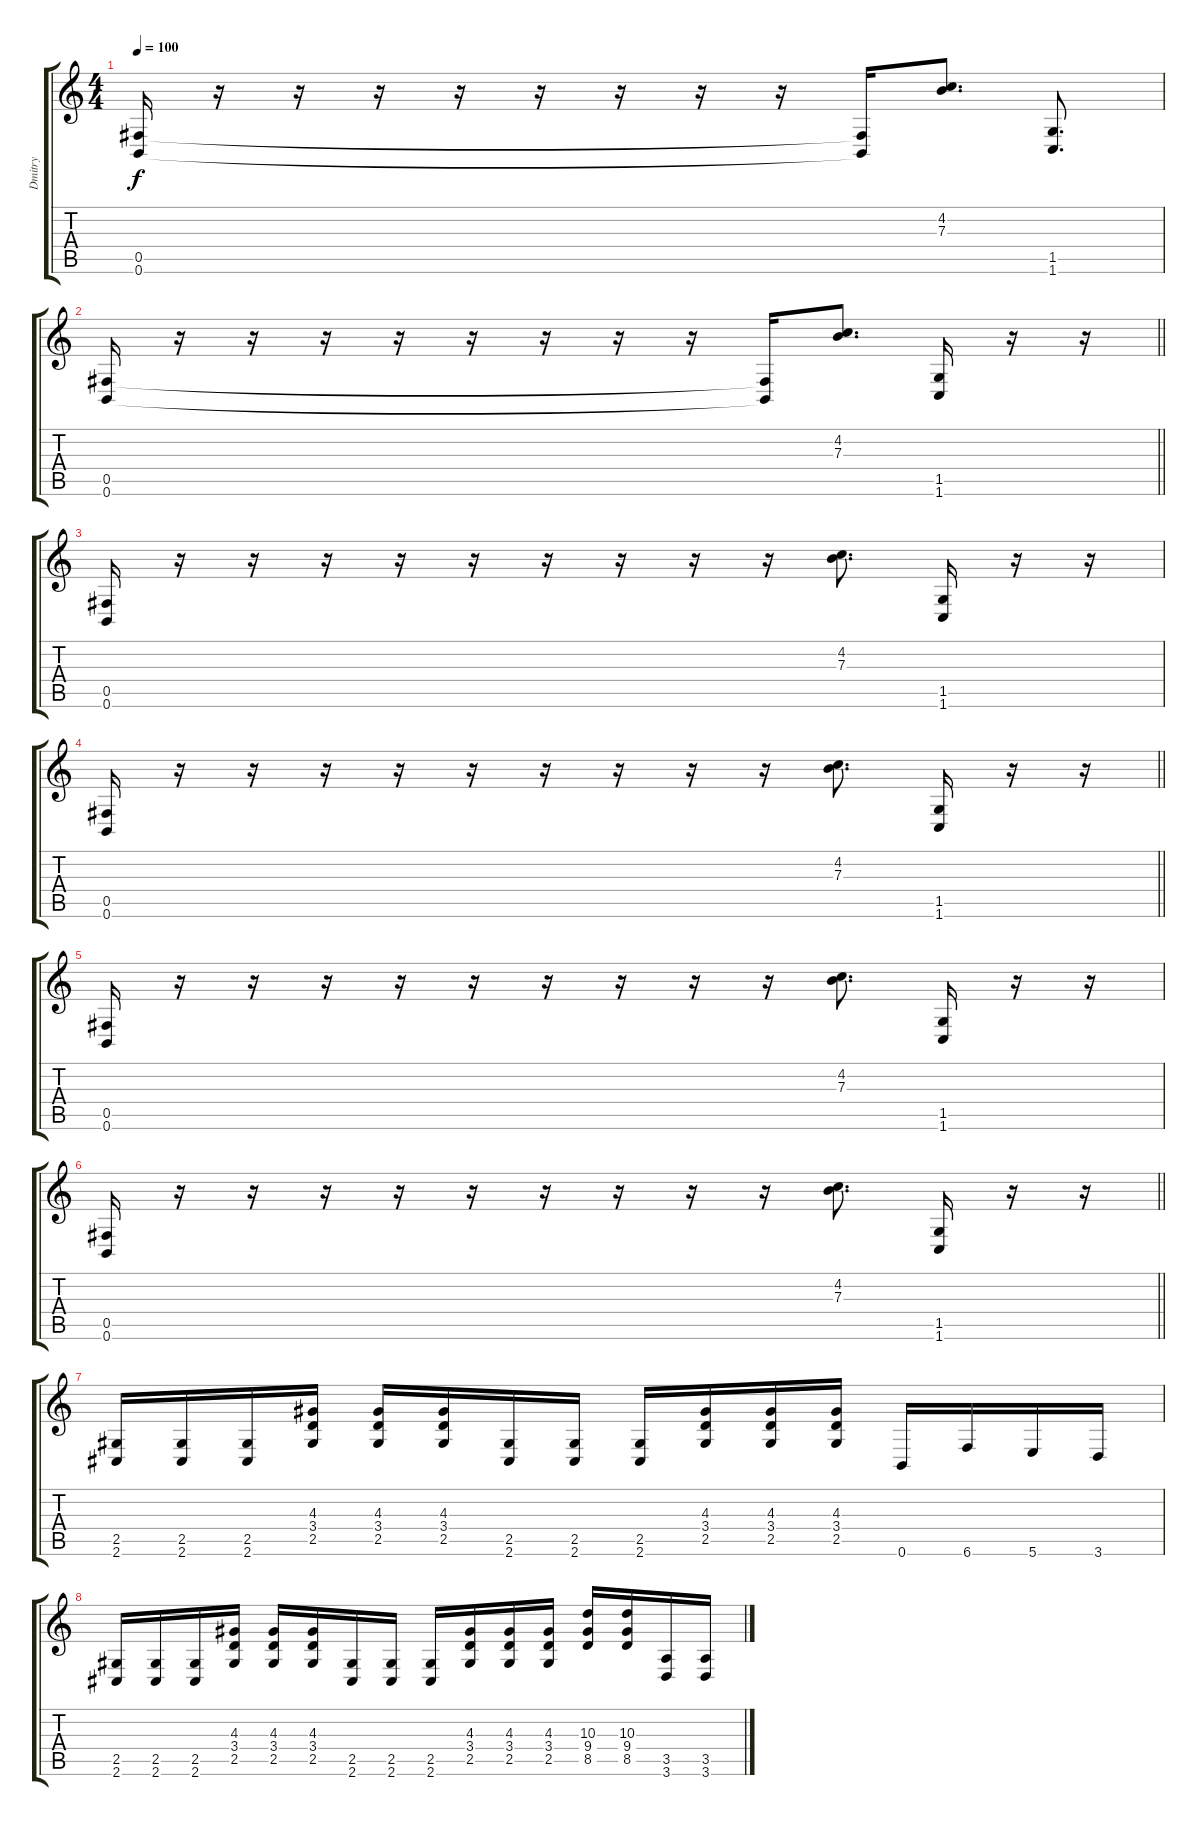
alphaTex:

\track ("Dmitry" "Dmitry") {instrument distortionguitar}
\staff {score tabs}
\tuning (Db4 Ab3 E3 B2 Gb2 B1) {hide}
\ts (4 4)
\tempo 100
\clef g2
\ks c
(0.5 0.6).16{dy f} r.16 r.16 r.16 r.16 r.16 r.16 r.16 r.16 (0.5{t} 0.6{t}).16 (4.2 7.3).8{d} (1.5 1.6).8{d} |
\barLineRight lightlight
(0.5 0.6).16 r.16 r.16 r.16 r.16 r.16 r.16 r.16 r.16 (0.5{t} 0.6{t}).16 (4.2 7.3).8{d} (1.5 1.6).16 r.16 r.16 |
\section ("" "")
(0.5 0.6).16 r.16 r.16 r.16 r.16 r.16 r.16 r.16 r.16 r.16 (4.2 7.3).8{d} (1.5 1.6).16 r.16 r.16 |
\barLineRight lightlight
(0.5 0.6).16 r.16 r.16 r.16 r.16 r.16 r.16 r.16 r.16 r.16 (4.2 7.3).8{d} (1.5 1.6).16 r.16 r.16 |
\section ("" "")
(0.5 0.6).16 r.16 r.16 r.16 r.16 r.16 r.16 r.16 r.16 r.16 (4.2 7.3).8{d} (1.5 1.6).16 r.16 r.16 |
\barLineRight lightlight
(0.5 0.6).16 r.16 r.16 r.16 r.16 r.16 r.16 r.16 r.16 r.16 (4.2 7.3).8{d} (1.5 1.6).16 r.16 r.16 |
\section ("" "")
(2.5 2.6).16 (2.5 2.6).16 (2.5 2.6).16 (4.3 3.4 2.5).16 (4.3 3.4 2.5).16 (4.3 3.4 2.5).16 (2.5 2.6).16 (2.5 2.6).16 (2.5 2.6).16 (4.3 3.4 2.5).16 (4.3 3.4 2.5).16 (4.3 3.4 2.5).16 0.6.16 6.6.16 5.6.16 3.6.16 |
(2.5 2.6).16 (2.5 2.6).16 (2.5 2.6).16 (4.3 3.4 2.5).16 (4.3 3.4 2.5).16 (4.3 3.4 2.5).16 (2.5 2.6).16 (2.5 2.6).16 (2.5 2.6).16 (4.3 3.4 2.5).16 (4.3 3.4 2.5).16 (4.3 3.4 2.5).16 (10.3 9.4 8.5).16 (10.3 9.4 8.5).16 (3.5 3.6).16 (3.5 3.6).16
